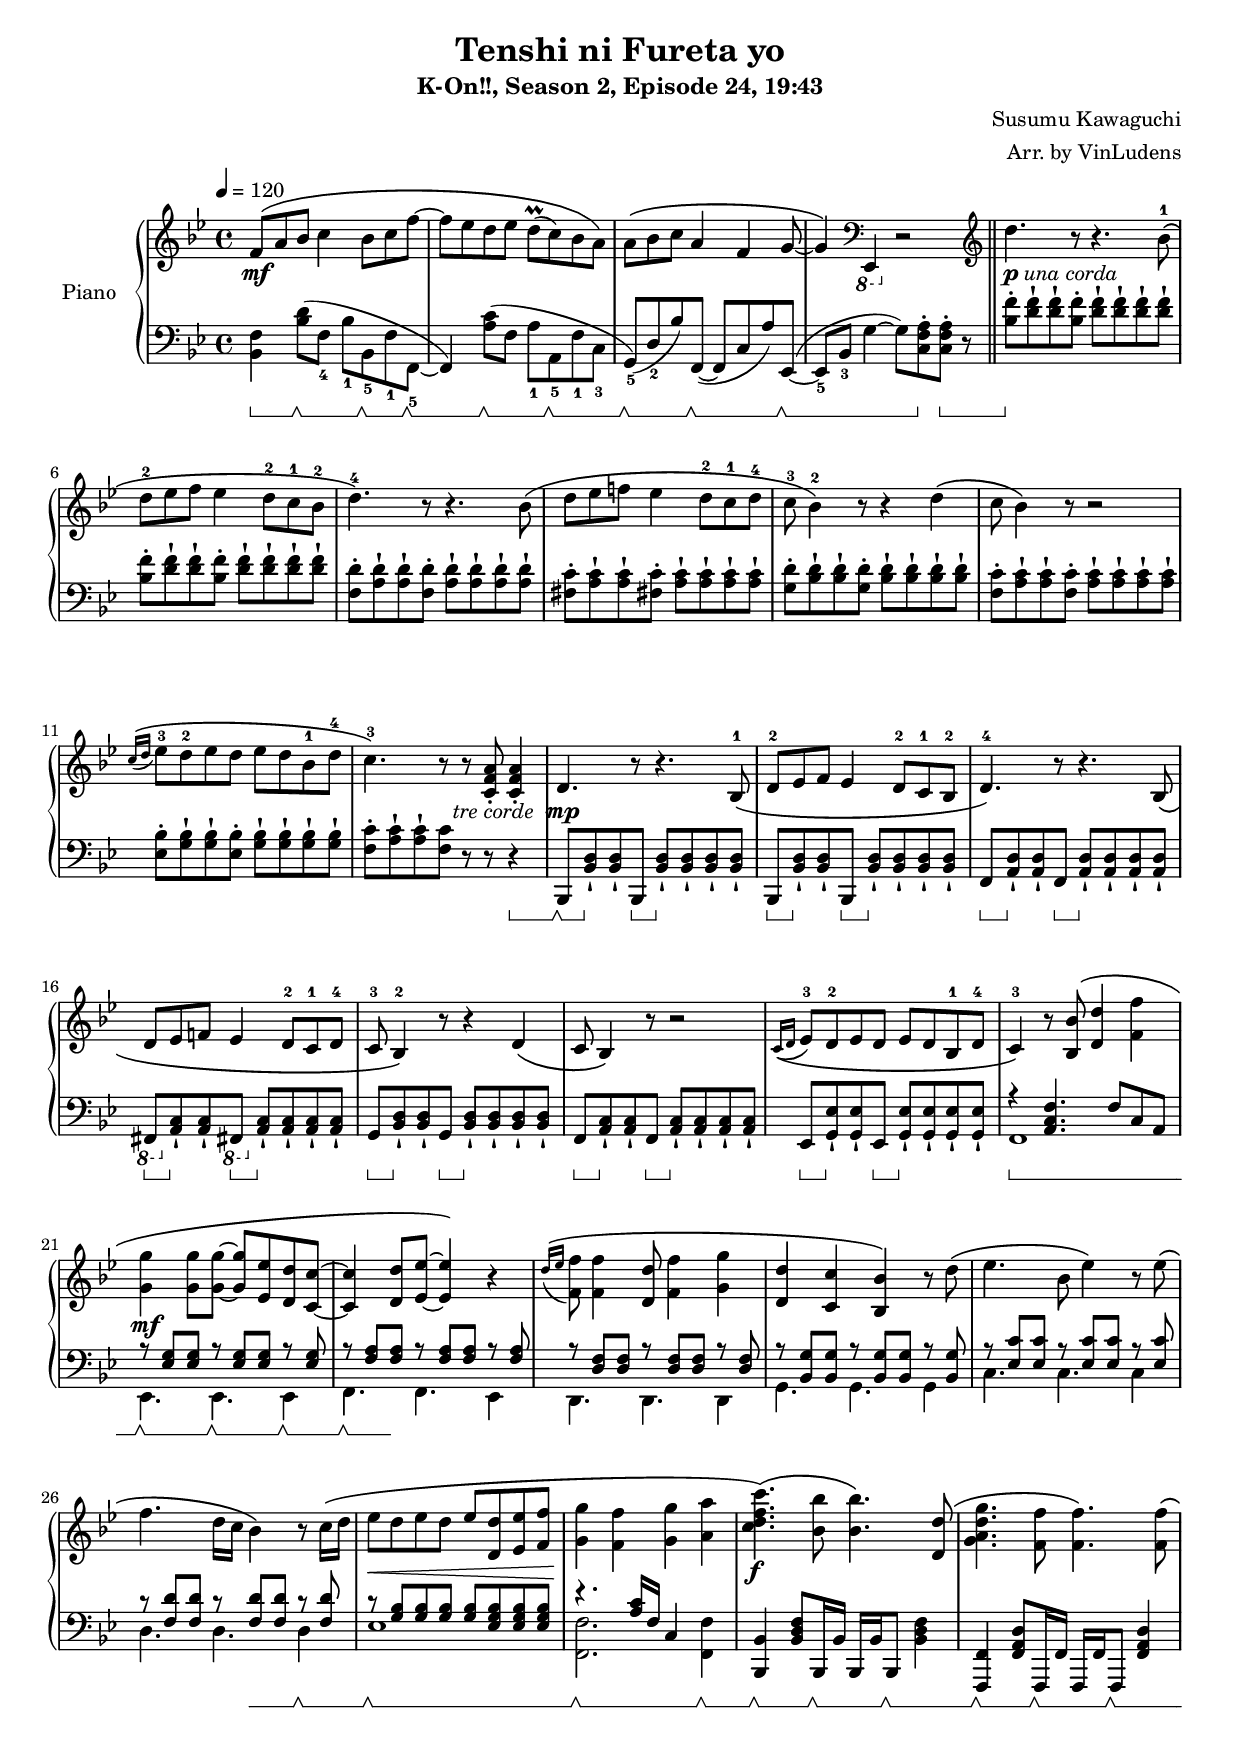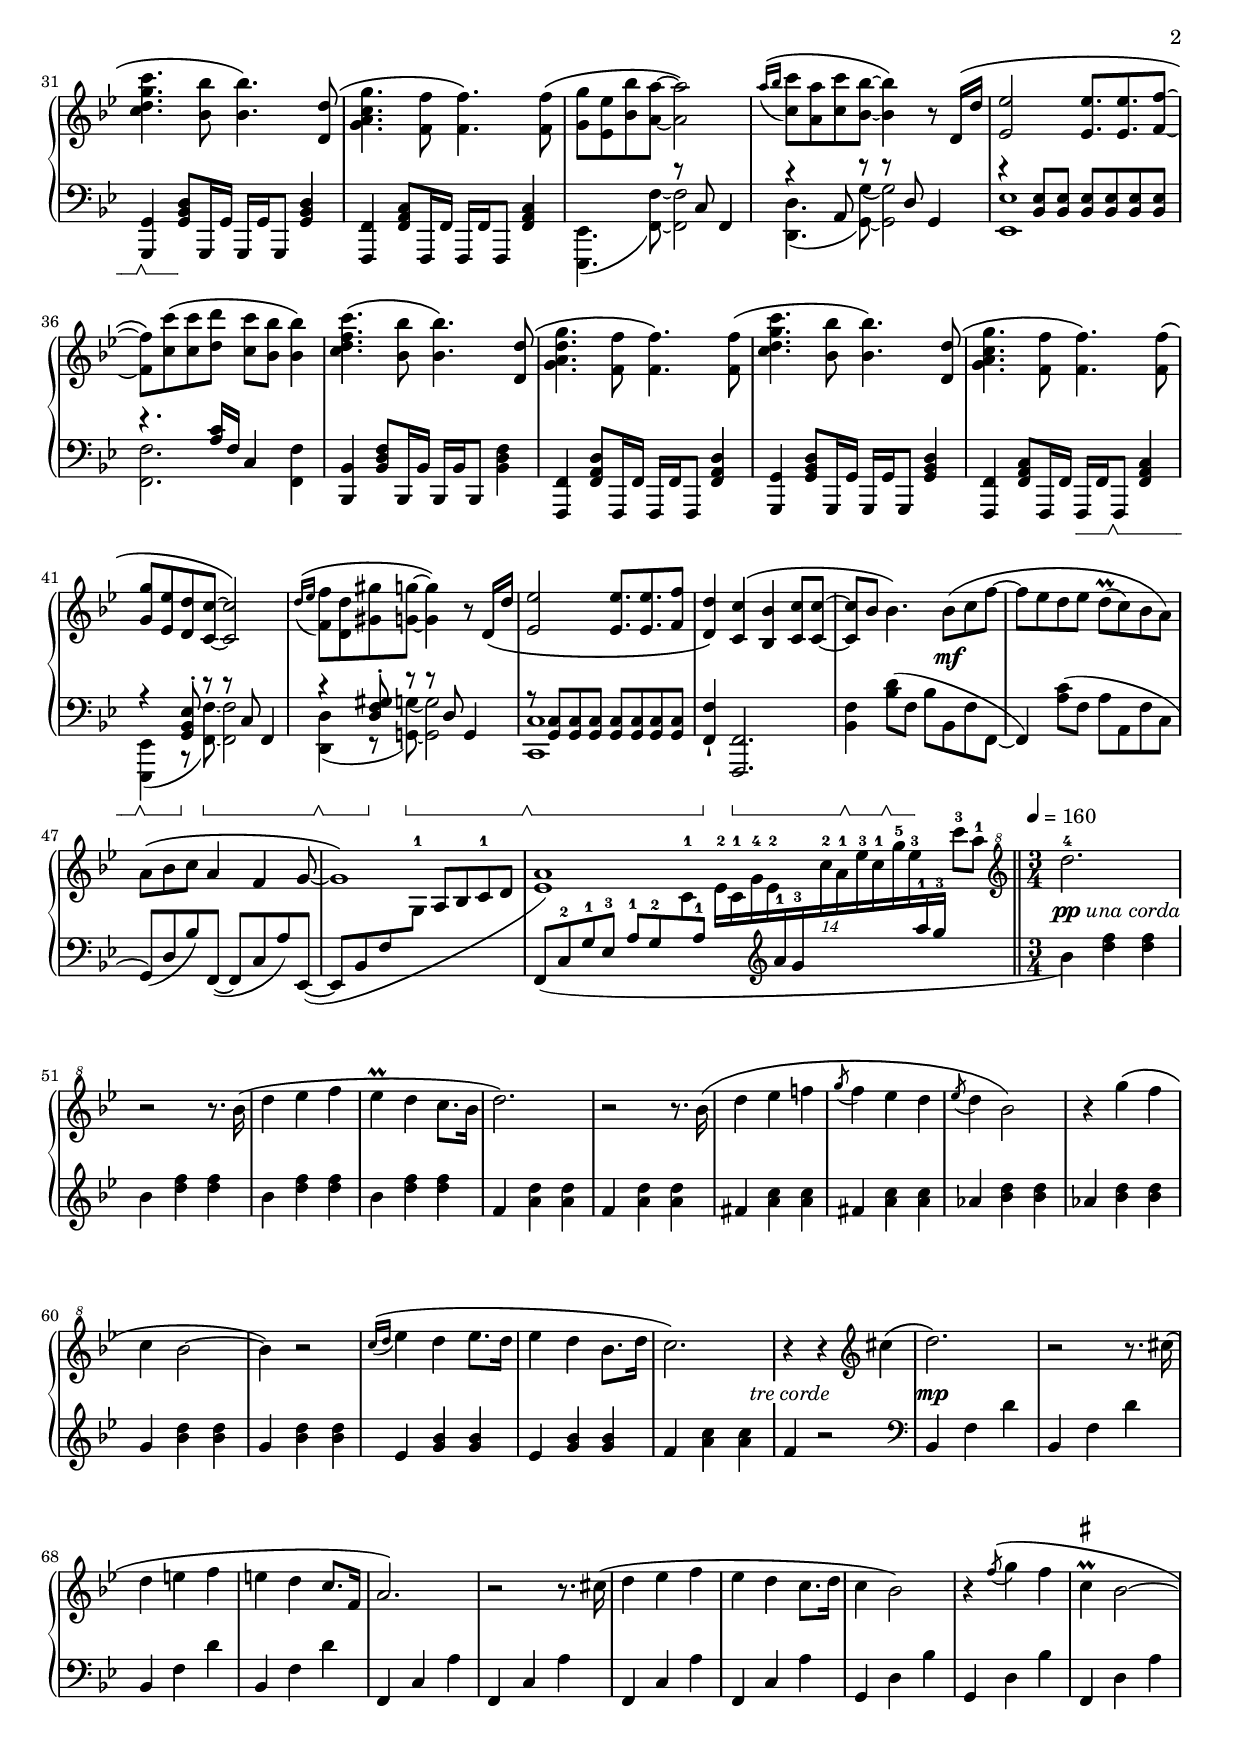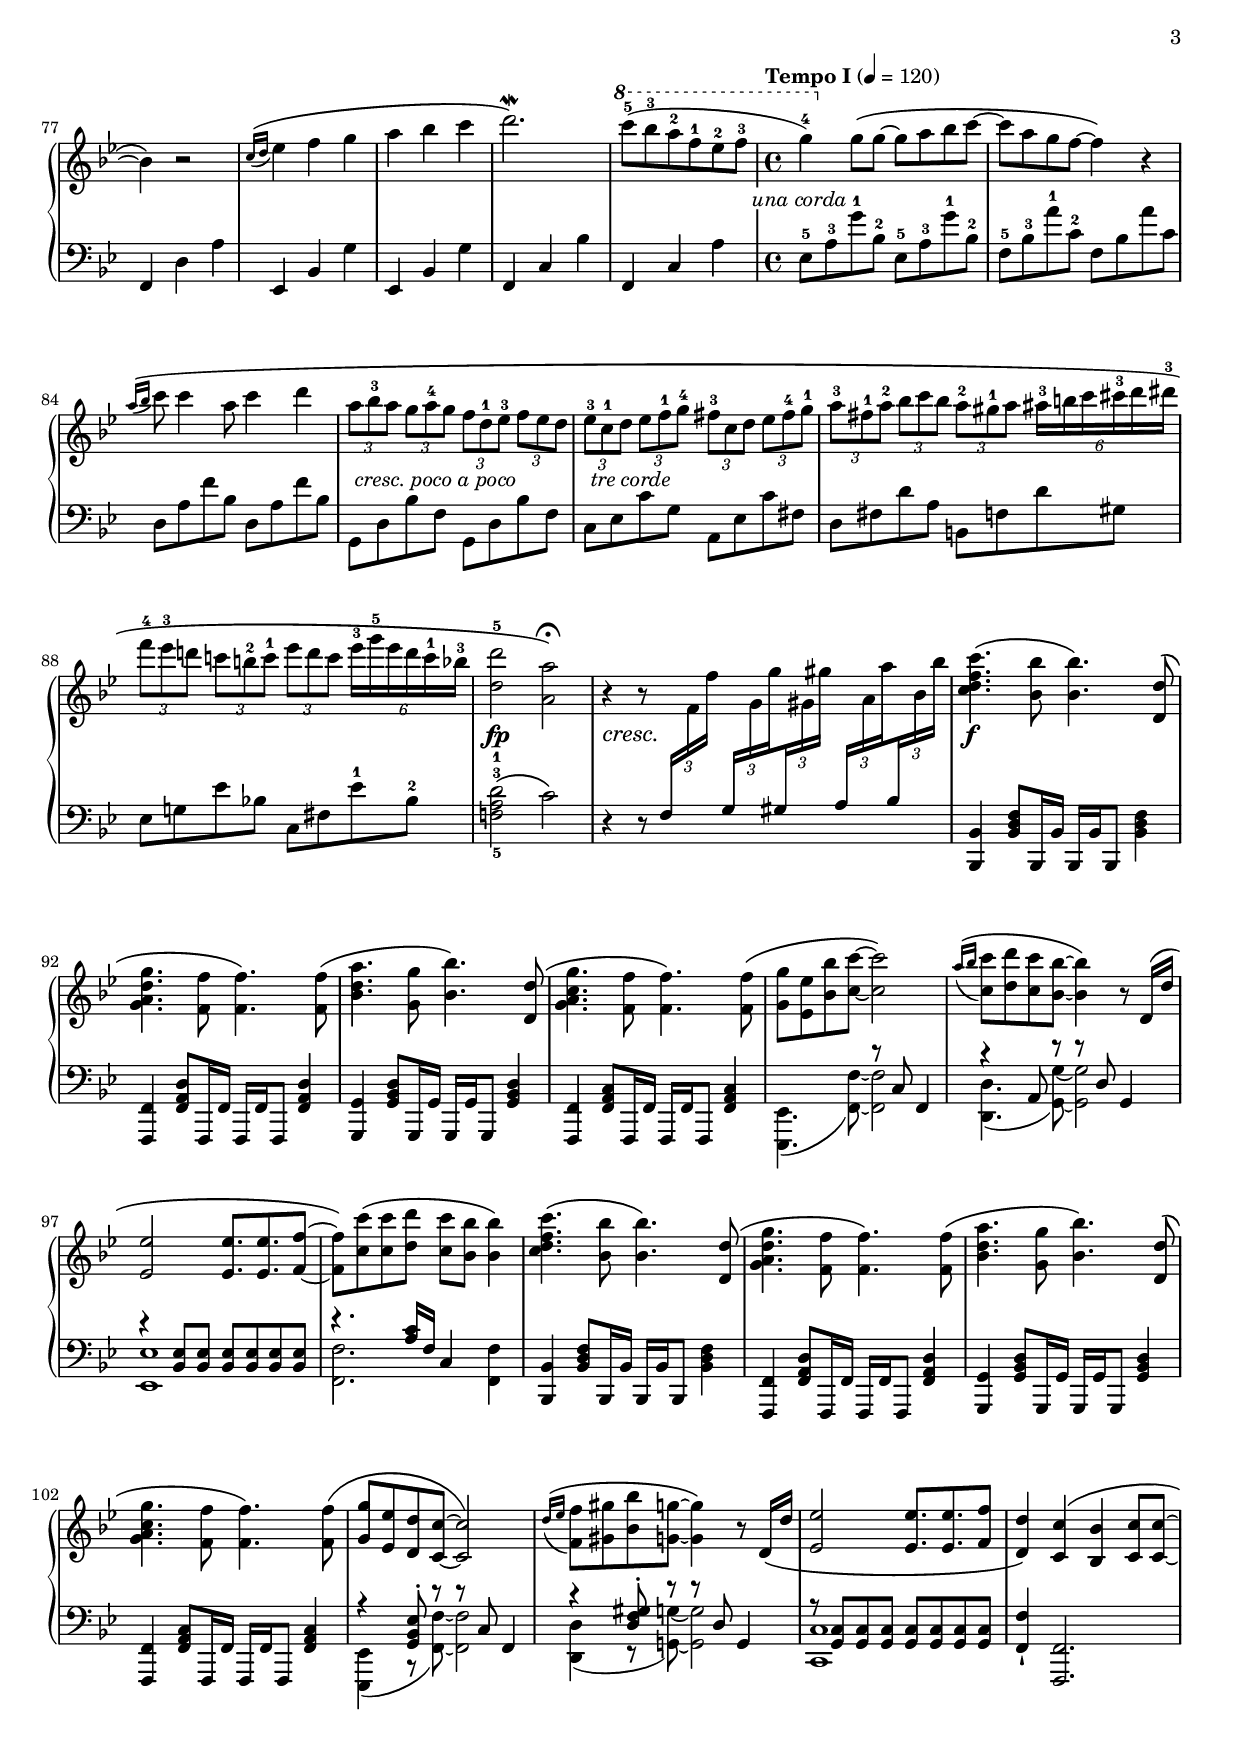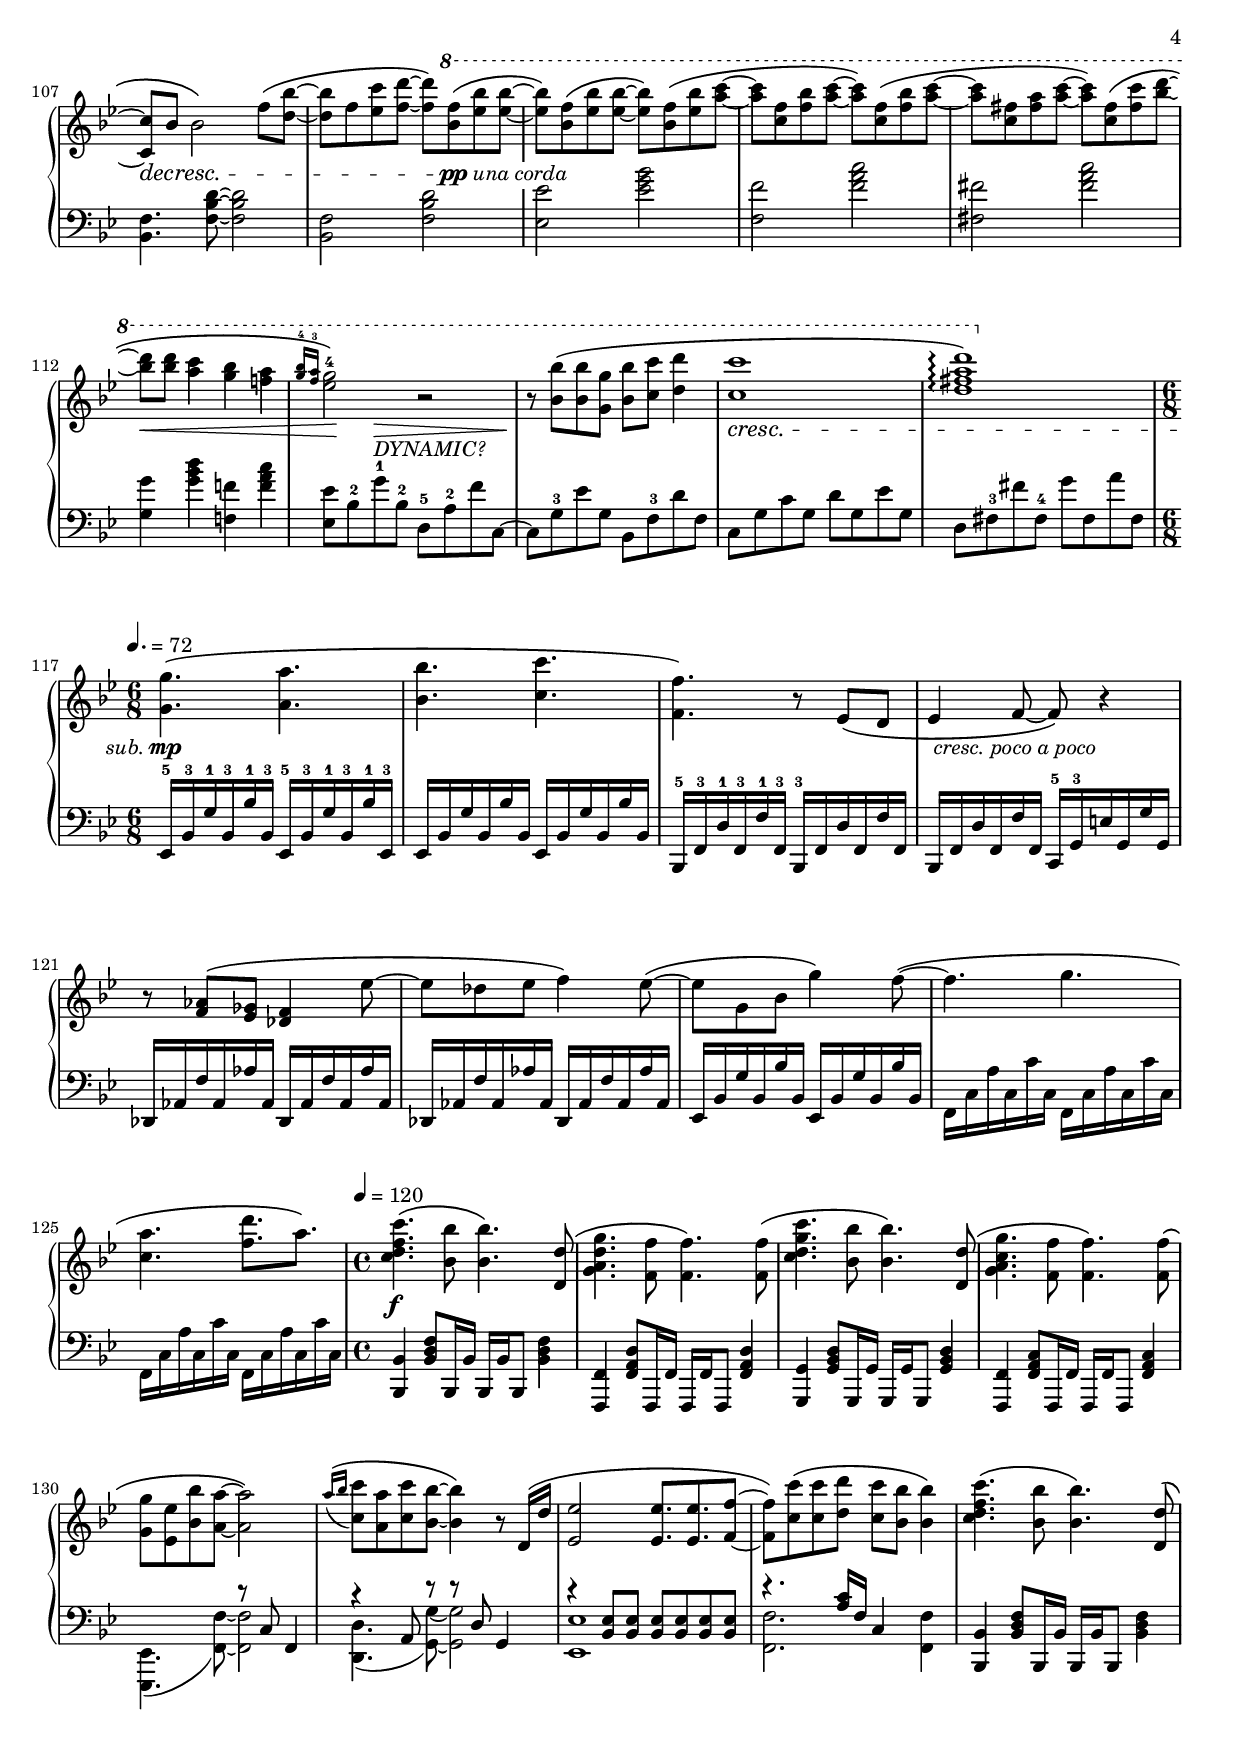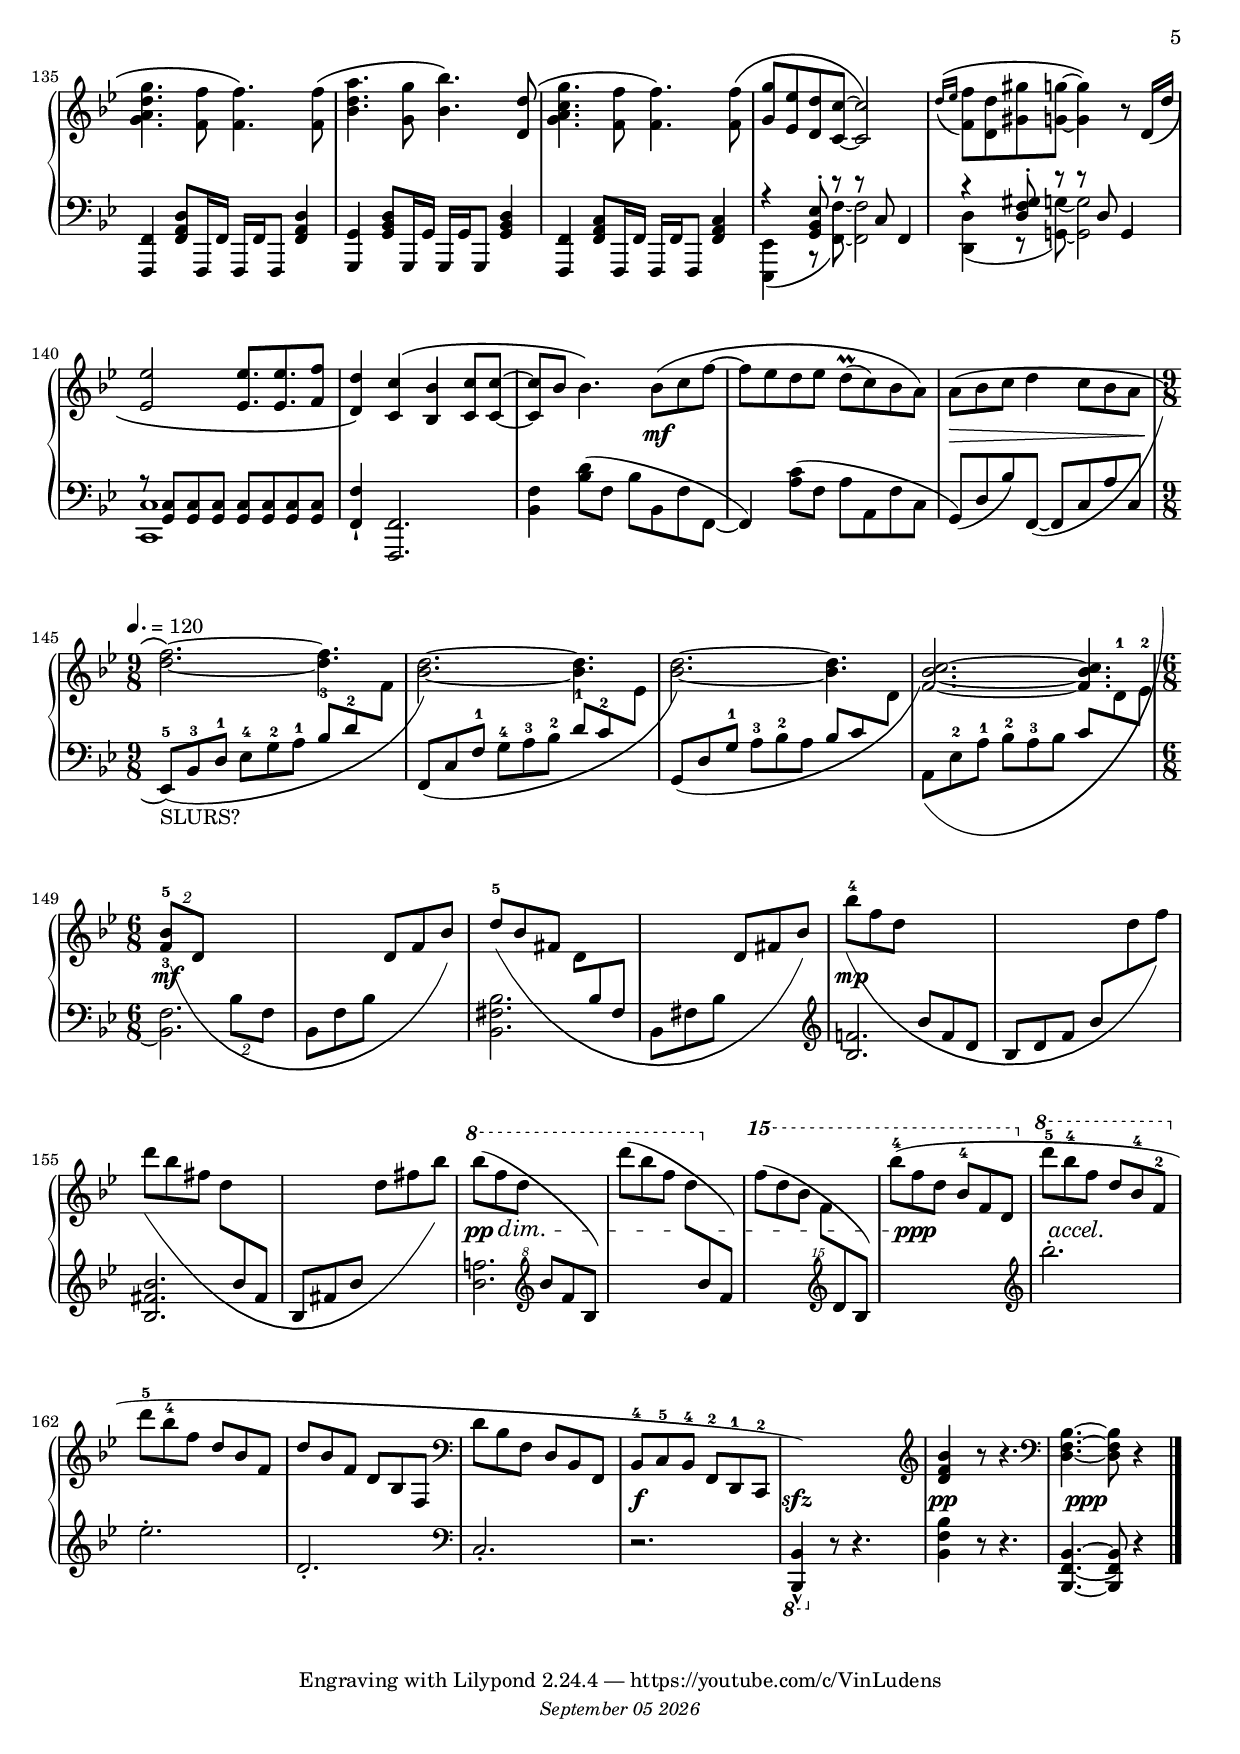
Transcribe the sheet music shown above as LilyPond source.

\version "2.22.1"

date = #(strftime "%B %d %Y" (localtime (current-time)))
\header {
  title = "Tenshi ni Fureta yo"
  subtitle = "K-On!!, Season 2, Episode 24, 19:43"
  %instrument = "Piano"
  composer = "Susumu Kawaguchi"
  arranger = "Arr. by VinLudens"
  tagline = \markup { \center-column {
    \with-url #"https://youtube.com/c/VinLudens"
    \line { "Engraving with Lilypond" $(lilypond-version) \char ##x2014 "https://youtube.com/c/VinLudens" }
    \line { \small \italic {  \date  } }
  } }
}

#(set-global-staff-size 18)
%showLastLength = R1 * 10

pagenumheader = \markup { \fill-line { \null \fromproperty #'page:page-number-string } }
\paper {
  #(set-paper-size "a4")
  evenHeaderMarkup = \markup { \on-the-fly \print-page-number-check-first \pagenumheader }
  oddHeaderMarkup = \evenHeaderMarkup
}

\include "global.ly"
\version "2.22.1"
\include "global.ly"

right = \absolute {
  \global \tempo 4 = 120
  \shape #'((0 . 0) (0 . 0) (0 . 2) (0 . 0)) PhrasingSlur f'8\( a' bes' c''4 bes'8 c'' f'' ~ |
  8 es'' d'' es'' d''(\prall c'') bes' a'\) |
  a'\( bes' c'' a'4 f'4 g'8 ~ |
  4\) \clef "bass" \ottava -1 es,, \ottava 0 r2 | 
  
  \bar "||" \clef "treble"
  
  d''4. r8 r4. bes'8-1\( |
  d''-2 es'' f'' es''4 d''8-2 c''-1 bes'-2 |
  d''4.-4\) r8 r4. bes'8\( |
  d''8 es'' f'' es''4 d''8-2 c''-1 d''-4 |
  c''-3 bes'4-2\) r8 r4 d''\( |
  c''8 bes'4\) r8 r2 \acciaccatura { c''16\( d'' } |
  es''8-3 d''-2 es'' d'' es'' d'' bes'-1 d''-4 |
  c''4.-3\) r8 r8 <c' f' a'>-. q4-.|
  
  d'4. r8 r4. bes8-1\( |
  d'-2 es' f' es'4 d'8-2 c'-1 bes-2 |
  d'4.-4\) r8 r4. bes8\( |
  d'8 es' f' es'4 d'8-2 c'-1 d'-4 |
  c'-3 bes4-2\) r8 r4 d'\( |
  c'8 bes4\) r8 r2 \acciaccatura { c'16\( d' } |
  es'8-3 d'-2 es' d' es' d' bes-1 d'-4 |
  c'4-3\) r8 <bes bes'>8\( <d' d''>4 <f' f''> |
  
  
  <g' g''>4 q8 8 ~ 8 <es' es''> <d' d''> <c' c''> ~ |
  q4 <d' d''>8 <es' es''> ~ 4\) r4 |
  \acciaccatura { d''16\( es'' } <f' f''>8 <f' f''>4 <d' d''>8 <f' f''>4 <g' g''> |
  <d' d''> <c' c''> <bes bes'>\) r8 d''8\( |
  









  es''4. bes'8 es''4\) r8 es''\( |
  f''4. d''16 c'' bes'4\) r8 c''16\( d'' |
  es''8 d'' es'' d'' es'' <d' d''> <es' es''> <f' f''>
  <g' g''>4 <f' f''> <g' g''> <a' a''> |










  <c'' d'' f'' c'''>4.\)\( <bes' bes''>8 <bes' bes''>4.\) <d' d''>8\( |
  <g' a' d'' g''>4. <f' f''>8 <f' f''>4.\) <f' f''>8\( |
  <c'' d'' g'' c'''>4. <bes' bes''>8 <bes' bes''>4.\) <d' d''>8\( |
  <g' a' c'' g''>4. <f' f''>8 4.\) <f' f''>8\( |

  <g' g''>8 <es' es''> <bes' bes''> <a' a''> ~ 2\) |
  \acciaccatura { a''16\( bes'' } <c'' c'''>8 <a' a''> <c'' c'''> <bes' bes''> ~ 4\) r8 d'16\( d'' |
  <es' es''>2 <es' es''>8. q <f' f''>8 ~ |
  q8\) <c'' c'''>\( <c'' c'''> <d'' d'''> <c'' c'''> <bes' bes''> <bes' bes''>4\) |








  <c'' d'' f'' c'''>4.\( <bes' bes''>8 <bes' bes''>4.\) <d' d''>8\( |
  <g' a' d'' g''>4. <f' f''>8 <f' f''>4.\) <f' f''>8\( |
  <c'' d'' g'' c'''>4. <bes' bes''>8 <bes' bes''>4.\) <d' d''>8\( |
  <g' a' c'' g''>4. <f' f''>8 4.\) <f' f''>8\( |

  <g' g''>8 <es' es''> <d' d''> <c' c''> ~ 2\) |
  \acciaccatura { d''16\( es'' } <f' f''>8 <d' d''> <gis' gis''> <g' g''> ~ 4\) r8 d'16\( d'' |
  <es' es''>2 <es' es''>8. q <f' f''>8 |
  <d' d''>4\) <c' c''>\( <bes bes'> <c' c''>8 <c' c''> ~ |








  q8 bes' bes'4.\) \shape #'((0 . 0) (0 . 0) (0 . 2) (0 . 0)) PhrasingSlur bes'8\( c'' f'' ~ |
  8 es'' d'' es'' d''( \prall c'') bes' a'\) |
  a'\( bes' c'' a'4 f'4 g'8 ~ |

  1\) | \cadenzaOn %\override Score.BarNumber.break-visibility = #all-visible
  \change Staff = "left" f,8_([ c8-2 g-1 es-3] \once\override Beam.positions = #'(4.4 . 4) a-1[ g-2 \change Staff = "right" c'-1 \change Staff = "left" a-1]
  \change Staff = "right" \tuplet 14/16 { \stemDown es'16-2[ c'-1 g'-4 es'-2 \change Staff = "left" \clef "treble" \stemUp a'-1 g'-3 \change Staff = "right" \stemDown c''-2 a'-1
  es''-3 c''-1 g''-5 es''-3 \change Staff = "left" \stemUp a''-1 g''-3] } \change Staff = "right" \stemNeutral \cadenzaOff \partial 4 c'''8[-3 a''-1] | 
  
  \clef "treble^8"
  %\time 3/4 \tempo 4 = 160
  
  d'''2.-4) |
  r2 r8. bes''16\( |
  d'''4 es''' f''' |
  es'''\prall d''' c'''8. bes''16 |
  d'''2.\) |
  r2 r8. bes''16-\tweak positions #'(1.5 . 1.5) \( |
  d'''4 es''' f'''
  \acciaccatura g'''8 f'''4 es''' d'''
  \acciaccatura es'''8 d'''4 bes''2\) |
  r4 g'''\( f''' |
  c''' bes''2 ~ |
  4\) r2 |
  \acciaccatura { c'''16\( d''' } es'''4 d''' es'''8. d'''16 |
  es'''4 d''' bes''8. d'''16 |
  c'''2.\) |
  r4 r \clef "treble" cis''4\( |
  
  d''2.\) |
  r2 r8. cis''16\( |
  d''4 e'' f'' |
  e'' d'' c''8. f'16 |
  a'2.\) |
  r2 r8. cis''16\( |
  d''4 es'' f'' |
  es'' d'' c''8. d''16 |
  c''4 bes'2\) |
  r4 \acciaccatura f''8\( g''4 f'' |
  \once\override Script.script-priority = #-100 c''^\prall^\markup{\sharp} bes'2 ~ |
  4\) r2 |
  \acciaccatura { c''16\( d'' } es''4 f'' g'' |
  a'' bes'' c''' |
  d'''2.\mordent\) |
  \ottava 1 c''''8-5( bes'''-3 a'''-2 f'''-1 es'''-2 f'''-3 |

  \time 4/4 \tempo "Tempo I" 4 = 120
  g'''4-4) \ottava 0  g''8\( g''8 ~ 8 a'' bes'' c'''8 ~ |
  8 a'' g'' f'' ~ 4\) r4 |
  \acciaccatura { a''16\( bes'' } c'''8 c'''4 a''8 c'''4 d''' |
  \tuplet 3/2 4 { a''8 bes''-3 a'' g'' a''-4 g'' f'' d''-1 es''-3 f'' es'' d'' } |
  \tuplet 3/2 4 { es''8-3 c''-1 d'' es'' f''-1 g''-4 fis''-3 c'' d'' es'' fis''-4 g''-1 } |
  \tuplet 3/2 4 { a''-3 fis''-1 a''-2 bes'' c''' bes'' a''-2 gis''-1 a'' } \tuplet 6/4 { ais''16-3 b'' c''' cis'''-3 d''' dis'''-3} |
  \tuplet 3/2 4 { f'''8-4 es'''-3 d''' c''' b''-2 c'''-1 es''' d''' c''' }
  \tuplet 6/4 { es'''16-3 g'''-5 es''' d''' c'''-1 bes''-3 } <d'' d'''-5>2 <a' a''>\)\fermata | \set baseMoment = #(ly:make-moment 1/8) \override TupletBracket.bracket-visibility = #'if-no-beam
  r4 r8 \tuplet 3/2 { \change Staff = "left" f16 \change Staff = "right" f' f'' } \set subdivideBeams = ##t \tuplet 3/2 8 { \change Staff = "left" g16 \change Staff = "right" g' g'' \change Staff = "left" gis \change Staff = "right" gis' gis'' \change Staff = "left" a \change Staff = "right" a' a'' \change Staff = "left" bes \change Staff = "right" bes' bes'' } \unset subdivideBeams \revert TupletBracket.bracket-visibility |

  <c'' d'' f'' c'''>4.\( <bes' bes''>8 <bes' bes''>4.\) <d' d''>8\( |
  <g' a' d'' g''>4. <f' f''>8 <f' f''>4.\) <f' f''>8\( |
  <bes' d'' a''>4. <g' g''>8 <bes' bes''>4.\) <d' d''>8\( |
  <g' a' c'' g''>4. <f' f''>8 4.\) <f' f''>8\( |

  <g' g''>8 <es' es''> <bes' bes''> <c'' c'''> ~ 2\) |
  \acciaccatura { a''16\( bes'' } <c'' c'''>8 <d'' d'''> <c'' c'''> <bes' bes''> ~ 4\) r8 d'16\( d'' |
  <es' es''>2 <es' es''>8. q <f' f''>8 ~ |
  q8\) <c'' c'''>\( <c'' c'''> <d'' d'''> <c'' c'''> <bes' bes''> <bes' bes''>4\) |








  <c'' d'' f'' c'''>4.\( <bes' bes''>8 <bes' bes''>4.\) <d' d''>8\( |
  <g' a' d'' g''>4. <f' f''>8 <f' f''>4.\) <f' f''>8\( |
  <bes' d'' a''>4. <g' g''>8 <bes' bes''>4.\) <d' d''>8\( |
  <g' a' c'' g''>4. <f' f''>8 4.\) <f' f''>8\( |

  <g' g''>8 <es' es''> <d' d''> <c' c''> ~ 2\) |
  \acciaccatura { d''16\( es'' } <f' f''>8 <gis' gis''> <bes' bes''> <g' g''> ~ 4\) r8 d'16\( d'' |
  <es' es''>2 <es' es''>8. q <f' f''>8 |
  <d' d''>4\) <c' c''>\( <bes bes'> <c' c''>8 <c' c''> ~ |








  8 bes' bes'2\) f''8\( <d'' bes''>8 ~ |
  8 f''8 <es'' c'''> <f'' d'''>8 ~ 8\) \ottava 1 <bes'' f'''>8\( <es''' bes'''>8 8 ~ |
  
  
  8\) <bes'' f'''>8\( <es''' bes'''> <es''' bes'''>8 ~ 8\) <bes'' f'''>\( <es''' bes'''> <a''' c''''>8 ~ |
  8 <c''' f'''> <f''' bes'''> <a''' c''''>8 ~ 8\) <c''' f'''>\( <f''' bes'''> <a''' c''''>8 ~ |
  8 <c''' fis'''> <fis''' a'''> <a''' c''''>8 ~ 8\) <c''' fis'''>\( <fis''' c''''> <bes''' d''''>8 ~ |
  8 8 <a''' c''''>4 <g''' bes'''> <f''' a'''> |
  \grace { <g''' bes'''-4>16 <f''' a'''-3> } <es''' g'''-4>2\) r |
  r8 <bes'' bes'''>8\( 8 <g'' g'''> <bes'' bes'''> <c''' c''''> <d''' d''''>4 |
  <c''' c''''>1 |
  <d''' fis''' a''' d''''>1\)\arpeggio | \ottava 0
  
  \time 6/8 \tempo 4. = 72
  <g' g''>4.\( <a' a''> |
  <bes' bes''> <c'' c'''> |
  <f' f''>4.\) r8 es'\( d' |
  es'4 f'8 ~ 8\) r4 |
  r8 <f' as'>\( <es' ges'> <des' f'>4 es''8 ~ |
  8 des'' es'' f''4\) es''8\( ~ |
  8 g' bes' g''4\) f''8\( ~ |
  4. g''4. |
  <c'' a''> <f'' d'''>8. a''\) |
  
  
  \time 4/4 \tempo 4=120
  <c'' d'' f'' c'''>4.\( <bes' bes''>8 <bes' bes''>4.\) <d' d''>8\( |
  <g' a' d'' g''>4. <f' f''>8 <f' f''>4.\) <f' f''>8\( |
  <c'' d'' g'' c'''>4. <bes' bes''>8 <bes' bes''>4.\) <d' d''>8\( |
  <g' a' c'' g''>4. <f' f''>8 4.\) <f' f''>8\( |

  <g' g''>8 <es' es''> <bes' bes''> <a' a''> ~ 2\) |
  \acciaccatura { a''16\( bes'' } <c'' c'''>8 <a' a''> <c'' c'''> <bes' bes''> ~ 4\) r8 d'16\( d'' |
  <es' es''>2 <es' es''>8. q <f' f''>8 ~ |
  q8\) <c'' c'''>\( <c'' c'''> <d'' d'''> <c'' c'''> <bes' bes''> <bes' bes''>4\) |








  <c'' d'' f'' c'''>4.\( <bes' bes''>8 <bes' bes''>4.\) <d' d''>8\( |
  <g' a' d'' g''>4. <f' f''>8 <f' f''>4.\) <f' f''>8\( |
  <bes' d'' a''>4. <g' g''>8 <bes' bes''>4.\) <d' d''>8\( |
  <g' a' c'' g''>4. <f' f''>8 4.\) <f' f''>8\( |

  <g' g''>8 <es' es''> <d' d''> <c' c''> ~ 2\) |
  \acciaccatura { d''16\( es'' } <f' f''>8 <d' d''> <gis' gis''> <g' g''> ~ 4\) r8 d'16\( d'' |
  <es' es''>2 <es' es''>8. q <f' f''>8 |
  <d' d''>4\) <c' c''>\( <bes bes'> <c' c''>8 <c' c''> ~ |








  q8 bes' bes'4.\) \shape #'((0 . 0) (0 . 0) (0 . 2) (0 . 0)) PhrasingSlur bes'8\( c'' f'' ~ |
  8 es'' d'' es'' d''( \prall c'') bes' a'\) |
  a'\( bes' c'' d''4 c''8 bes' a' |

  \time 9/8 \tempo 4. = 120
  
  <d'' f''>2.\) ~ q4. |
  <bes' d''>2. ~ q4. |
  <bes' d''>2. ~ q4. |
  <f' bes' c''>2. ~ q4. |
  
  \time 6/8 
  
  \shape #'((0.5 . 2) (2 . -2) (-3 . 0) (0 . 0)) Slur \tuplet 2/3 4. { <f'-3 bes'-5>8_( d'8 \change Staff = "left" bes f } |
  bes, f bes \change Staff = "right" d' f' bes') |
  \shape #'((0 . 1) (6 . -1) (-3 . 0) (0 . 0.5)) Slur d''8-5_( bes' fis' \once\override Beam.positions = #'(-4 . -3) d' \change Staff = "left" bes fis |
  bes, fis bes \change Staff = "right" d' fis' bes') |
  \shape #'((0 . 0) (4 . -0.5) (-2 . 0) (0 . 0)) Slur bes''-4_( f'' d'' \change Staff = "left" bes' f' d' |
  bes d' f' bes' \change Staff = "right" d'' f'') |
  \shape #'((0 . 1) (8 . -1) (-6 . -1) (0 . 1)) Slur d'''_( bes'' fis'' d'' \change Staff = "left" bes' fis' |
  bes fis' bes' \change Staff = "right" d'' fis'' bes'') | \once\override Staff.OttavaBracket.padding = #1.5
  \ottava 1 bes'''( f''' d''' \change Staff = "left" \clef "treble^8" bes'' f'' bes') | \change Staff = "right"
  d''''( bes''' f''' d''' \change Staff = "left" \clef "treble^8" bes'' f'') | \change Staff = "right" \once\override Staff.OttavaBracket.padding = #3
  \ottava 2 f''''( d'''' bes''' f''' \change Staff = "left" \clef "treble^15" d''' bes'') | \change Staff = "right"
  
  bes''''8-4( f'''' d'''' bes'''-4 f''' d''' | \once\override Staff.OttavaBracket.padding = #2
  \ottava 1 d''''-5 bes'''-4 f''' d''' bes''-4 f''-2 |
  \ottava 0 d'''-5 bes''-4 f'' d'' bes' f' |
  d'' bes' f' d' bes f |
  \clef "bass" d' bes f d bes, f, |
  bes,-4 c-5 bes,-4 f,-2 d,-1 c,-2 |
  \change Staff = "left" \ottava -1 <bes,,, bes,,>4-^) \ottava 0 r8 r4. | \change Staff = "right"
  \clef "treble" <d' f' bes'>4 r8 r4. |
  \clef "bass" <d f bes>4. ~ q8 r4 |

  \bar "|."

%}
}

\version "2.22.1"
\include "global.ly"

left = \absolute {
  \global \override Fingering.direction = #DOWN
  <bes, f>4 \shape #'((0 . 0) (0 . 0) (0 . 0.5) (0 . 0)) Slur <bes d'>8( f-4 bes-1 bes,-5 f-1 f,-5 ~ |
  4) \shape #'((0 . 0) (0 . 0) (0 . 0.5) (0 . 0)) Slur <a c'>8( f a-1 a,-5 f-1 c-3 |
  g,-5)( d-2 bes) \shape #'((0 . 0) (0 . 0) (0 . 0) (0 . 1.5)) Slur f,( ~ 8 c a) es,( ~ |
  8-5 bes,-3 g4 ~ 8) <c f a>8-. 8-. r8 | \revert Fingering.direction
  
  %\clef "treble"
  
  <bes f'>8-. <d' f'>-! <d' f'>-! <bes f'>-. <d' f'>-! <d' f'>-! <d' f'>-! <d' f'>-! |
  <bes f'>8-. <d' f'>-! <d' f'>-! <bes f'>-. <d' f'>-! <d' f'>-! <d' f'>-! <d' f'>-! |
  <f d'>8-. <a d'>-! q-! <f d'>-. <a d'>-! q-! q-! q-! |
  <fis c'>8-. <a c'>-! q-! <fis c'>-. <a c'>-! q-! q-! q-! |
  <g d'>8-. <bes d'>-! q-! <g d'>-. <bes d'>-! q-! q-! q-! |
  <f c'>8-. <a c'>-! q-! <f c'>-. <a c'>-! q-! q-! q-! |
  <ees bes>8-. <g bes>-! q-! <ees bes>-. <g bes>-! q-! q-! q-! |
  <f c'>8-. <a c'>-! q-! <f c'>8 r8 r8 r4 |
  
  bes,,8 <bes, d>-! q-! bes,,8 q-! q-! q-! q-! |
  bes,,8 <bes, d>-! q-! bes,,8 q-! q-! q-! q-! |
  f,8 <a, d>-! q-! f,8 q-! q-! q-! q-! |
  \ottava -1 fis,,8 \ottava 0 <a, c>-! q-! \ottava -1 fis,,8 \ottava 0 q-! q-! q-! q-! |
  g,8 <bes, d>-! q-! g,8 q-! q-! q-! q-! |
  f,8 <a, c>-! q-! f,8 q-! q-! q-! q-! |
  ees,8 <g, es>-! q-! ees,8 q-! q-! q-! q-! |
  << { r4 <a, c f>4. f8 c a, } \\ { f,1 } >> |

  << { \voiceOne 
          r8 <es g> q r q q r q |
          r8 <f a> q r q q r q |
          r8 <d f> q r q q r q |
          r8 <bes, g> q r q q r q |
      }
      \new Voice { \voiceTwo 
          es,4. 4. 4 |
          f,4. 4. es,4 |
          d,4. 4. 4 |
          g,4. 4. 4 |
      }
  >> \oneVoice

  << { \voiceOne 
          r8 <es c'> q r q q r q |
          r8 <f d'> q r q q r q |
          r8 <g bes> q q q <es g bes> q q |
          r4. <a c'>16 f c4 s4 |
      }
      \new Voice { \voiceTwo 
          c4. 4. 4 |
          d4. 4. 4 |
          es1 |
          <f, f>2. q4 |
      }
  >> \oneVoice


  <bes,, bes,>4 <bes, d f>8 bes,,16 bes, bes,, bes, bes,,8 <bes, d f>4 |
  <f,, f,>4 <f, a, d>8 f,,16 f, f,, f, f,,8 <f, a, d>4 |
  <g,, g,>4 <g, bes, d>8 g,,16 g, g,, g, g,,8 <g, bes, d>4 |
  <f,, f,>4 <f, a, c>8 f,,16 f, f,, f, f,,8 <f, a, c>4 |
  << { \voiceOne 
          s2 r8 c f,4 |
          r4 a,8 r8 r8 d g,4 |
          r4 \repeat unfold 6 <bes, es>8 |
          r4. <a c'>16 f c4 s4 |
      }
      \new Voice { \voiceTwo 
          <es,, es,>4.( <f, f>8) ~ 2 |
          <d, d>4.( <g, g>8) ~ 2 |
          <es, es>1 |
          <f, f>2. q4 |
      }
  >> \oneVoice
  <bes,, bes,>4 <bes, d f>8 bes,,16 bes, bes,, bes, bes,,8 <bes, d f>4 |
  <f,, f,>4 <f, a, d>8 f,,16 f, f,, f, f,,8 <f, a, d>4 |
  <g,, g,>4 <g, bes, d>8 g,,16 g, g,, g, g,,8 <g, bes, d>4 |
  <f,, f,>4 <f, a, c>8 f,,16 f, f,, f, f,,8 <f, a, c>4 |
  << { \voiceOne
          r4 <g, bes, es>8-. r r c f,4 |
          r4 <d f gis>8-. r8 r8 d g,4 |
          r8 \repeat unfold 7 <g, c>8 |
          s1 |
      }
      \new Voice { \voiceTwo 
          <es,, es,>4( r8 <f, f>8) ~ 2 |
          <d, d>4( r8 <g, g>8) ~ 2 |
          <c, c>1 | \voiceOne
          <f, f>4_! <f,, f,>2. |
      }
  >> \oneVoice
  <bes, f>4 \shape #'((0 . 0) (0 . 0) (0 . 0.5) (0 . 0)) Slur <bes d'>8( f bes bes, f f, ~ |
  4) \shape #'((0 . 0) (0 . 0) (0 . 0.5) (0 . 0)) Slur <a c'>8( f a a, f c |
  g,)( d bes) \shape #'((0 . 0) (0 . 0) (0 . 0) (0 . 1.5)) Slur f,( ~ 8 c a) \shape #'((0 . 0.5) (-1 . -2) (0 . 0) (0 . 0)) Slur es,_( ~ | 

  \once\override Beam.positions = #'(2 . 3) ees,8 bes, f \change Staff = "right" g-1 a bes c'-1 d' |
  \cadenzaOn \change Staff = "right"  <es' a'>1) \change Staff = "left"
  s1
  s4 \cadenzaOff | %\bar "|"

  \clef "treble" \bar "||"  \once\override Score.MetronomeMark.Y-offset = #5
  \time 3/4 \tempo 4 = 160

  bes'4 <d'' f''> q |
  bes'4 q q |
  bes'4 q q |
  bes'4 q q |
  f' <a' d''> q |
  f' <a' d''> q |
  fis' <a' c''> q |
  fis' <a' c''> q |
  aes' <bes' d''> q |
  aes' <bes' d''> q |
  g' <bes' d''> q |
  g' q q |
  es' <g' bes'> q |
  es' q q |
  f' <a' c''> q |
  f'4 r2 |
  
  \clef "bass" bes,4 f d' |
  bes,4 f d' |
  bes,4 f d' |
  bes,4 f d' |
  f,4 c a |
  f, c a |
  f, c a |
  f, c a |
  g, d bes |
  g, d bes |
  f, d a |
  f, d a |
  es, bes, g |
  es, bes, g |
  f, c bes |
  f, c a |


  es8-5 a-3 g'-1 bes-2 es-5 a-3 g'-1 bes-2 |
  f-5 bes-3 a'-1 c'-2 f bes a' c' |
  d a f' bes d a f' bes |
  g, d bes f g, d bes f |
  c8 es c' g a, es c' fis |
  d fis d' a b, f d' gis |
  es g es' bes c fis es'-1 bes-2 |
  <f-5 a-3 d'-1>2\( c'\) |
  r4 r8 s8 s2 |
  
  <bes,, bes,>4 <bes, d f>8 bes,,16 bes, bes,, bes, bes,,8 <bes, d f>4 |
  <f,, f,>4 <f, a, d>8 f,,16 f, f,, f, f,,8 <f, a, d>4 |
  <g,, g,>4 <g, bes, d>8 g,,16 g, g,, g, g,,8 <g, bes, d>4 |
  <f,, f,>4 <f, a, c>8 f,,16 f, f,, f, f,,8 <f, a, c>4 |
  << { \voiceOne 
          s2 r8 c f,4 |
          r4 a,8 r8 r8 d g,4 |
          r4 \repeat unfold 6 <bes, es>8 |
          r4. <a c'>16 f c4 s4 |
      }
      \new Voice { \voiceTwo 
          <es,, es,>4.( <f, f>8) ~ 2 |
          <d, d>4.( <g, g>8) ~ 2 |
          <es, es>1 |
          <f, f>2. q4 |
      }
  >> \oneVoice
  <bes,, bes,>4 <bes, d f>8 bes,,16 bes, bes,, bes, bes,,8 <bes, d f>4 |
  <f,, f,>4 <f, a, d>8 f,,16 f, f,, f, f,,8 <f, a, d>4 |
  <g,, g,>4 <g, bes, d>8 g,,16 g, g,, g, g,,8 <g, bes, d>4 |
  <f,, f,>4 <f, a, c>8 f,,16 f, f,, f, f,,8 <f, a, c>4 |
  << { \voiceOne
          r4 <g, bes, es>8-. r r c f,4 |
          r4 <d f gis>8-. r8 r8 d g,4 |
          r8 \repeat unfold 7 <g, c>8 |
          s1 |
      }
      \new Voice { \voiceTwo 
          <es,, es,>4( r8 <f, f>8) ~ 2 |
          <d, d>4( r8 <g, g>8) ~ 2 |
          <c, c>1 | \voiceOne
          <f, f>4_! <f,, f,>2. |
      }
  >> \oneVoice
  <bes, f>4. <f bes d'>8 ~ 2 |
  <bes, f>2 <f bes d'> |
  \once\override Staff.NoteHead.layer = #10
  %\clef "treble"
  <es es'>2 <es' g' bes'> |
  <f f'>2 <f' a' c''> |
  <fis fis'>2 <fis' a' c''> |
  <g g'>4 <g' bes' d''> <f f'> <f' a' c''> |
  <es es'>8 bes-2 g'-1 bes-2 d-5 a-2 f' c8 ~ |
  8 g8-3 es' g bes, f-3 d' f |
  c g c' g d' g es' g |
  d fis-3 fis' fis-4 g' fis a' fis |
  
  \time 6/8
  es,16-5 bes,-3 g-1 bes,-3 bes-1 bes,-3 es,-5 bes,-3 g-1 bes,-3 bes-1 es,-3 |
  es,16 bes, g bes, bes bes, es, bes, g bes, bes bes, |
  bes,,16-5 f,-3 d-1 f,-3 f-1 f,-3 bes,,-3 f, d f, f f, |
  bes,,16 f, d f, f f, c,-5 g,-3 e g, g g, |
  des, as, f as, as as, des, as, f as, as as, |
  des, as, f as, as as, des, as, f as, as as, |
  es, bes, g bes, bes bes, es, bes, g bes, bes bes, |
  f,16 c a c c' c f, c a c c' c |
  f,16 c a c c' c f, c a c c' c |
  
  
  \time 4/4 \tempo 4=120
  <bes,, bes,>4 <bes, d f>8 bes,,16 bes, bes,, bes, bes,,8 <bes, d f>4 |
  <f,, f,>4 <f, a, d>8 f,,16 f, f,, f, f,,8 <f, a, d>4 |
  <g,, g,>4 <g, bes, d>8 g,,16 g, g,, g, g,,8 <g, bes, d>4 |
  <f,, f,>4 <f, a, c>8 f,,16 f, f,, f, f,,8 <f, a, c>4 |
  << { \voiceOne 
          s2 r8 c f,4 |
          r4 a,8 r8 r8 d g,4 |
          r4 \repeat unfold 6 <bes, es>8 |
          r4. <a c'>16 f c4 s4 |
      }
      \new Voice { \voiceTwo 
          <es,, es,>4.( <f, f>8) ~ 2 |
          <d, d>4.( <g, g>8) ~ 2 |
          <es, es>1 |
          <f, f>2. q4 |
      }
  >> \oneVoice
  <bes,, bes,>4 <bes, d f>8 bes,,16 bes, bes,, bes, bes,,8 <bes, d f>4 |
  <f,, f,>4 <f, a, d>8 f,,16 f, f,, f, f,,8 <f, a, d>4 |
  <g,, g,>4 <g, bes, d>8 g,,16 g, g,, g, g,,8 <g, bes, d>4 |
  <f,, f,>4 <f, a, c>8 f,,16 f, f,, f, f,,8 <f, a, c>4 |
  << { \voiceOne
          r4 <g, bes, es>8-. r r c f,4 |
          r4 <d f gis>8-. r8 r8 d g,4 |
          r8 \repeat unfold 7 <g, c>8 |
          s1 |
      }
      \new Voice { \voiceTwo 
          <es,, es,>4( r8 <f, f>8) ~ 2 |
          <d, d>4( r8 <g, g>8) ~ 2 |
          <c, c>1 | \voiceOne
          <f, f>4_! <f,, f,>2. |
      }
  >> \oneVoice
  <bes, f>4 \shape #'((0 . 0) (0 . 0) (0 . 0.5) (0 . 0)) Slur <bes d'>8( f bes bes, f f, ~ |
  4) \shape #'((0 . 0) (0 . 0) (0 . 0.5) (0 . 0)) Slur <a c'>8( f a a, f c |
  g,)( d bes) \shape #'((0 . 0) (0 . 0) (-1 . 2) (0 . 10.5)) Slur f,( ~ 8 c a c |
  
  \time 9/8
  
  \shape #'((0 . 0) (0 . 0) (-1 . 2) (0 . 10.5)) Slur es,8-5)_(-"SLURS?" bes,-3 d-1 es-4 g-2 a-1 \once\override Beam.positions = #'(6 . 4.5) bes-3 d'-2 \change Staff = "right" f' \change Staff = "left" |
  \shape #'((0 . 0) (0 . 0) (-1 . 2) (0 . 10.5)) Slur f,8)_( c f-1 g-4 a-3 bes-2 \once\override Beam.positions = #'(6 . 4) d'-1 c'-2 \change Staff = "right" es' \change Staff = "left" |
  \shape #'((0 . 0) (0 . 0) (-1 . 2) (0 . 10.5)) Slur g,)_( d g-1 a-3 bes-2 a \once\override Beam.positions = #'(5.5 . 4) bes c' \change Staff = "right" d' \change Staff = "left" |
  \shape #'((0 . 0) (0 . 0) (-1 . 5) (0 . 10)) Slur a,)_( es-2 a-1 bes-2 a-3 bes \once\override Beam.positions = #'(5.5 . 4) c' \change Staff = "right" d'-1 es'-2 \change Staff = "left" |
  
  \time 6/8 
  
  <bes, f>2.) |
  s2. |
  <bes, fis bes>2. |
  s2. |
  \clef "treble" <bes f'>2. |
  s2. |
  <bes fis' bes'>2. |
  s2. |
  <bes' f''>2. |
  s2. |
  s2. |
  
  s2. |
  \clef "treble" bes''2.-. |
  es''2.-. |
  d'2.-. |
  \clef "bass" c2.-. |
  r2. |
  s2. |
  <bes, f bes>4 r8 r4. |
  <bes,, f, bes,>4. ~ q8 r4 |
  
  \bar "|."

%}
}

\version "2.22.1"
\include "global.ly"

#(define-markup-command (add-left layout props m1 m2) (markup? markup?)
   (let* ((stc1 (interpret-markup layout props m1))
          (stc2 (interpret-markup layout props m2)))
     (ly:stencil-combine-at-edge stc2 X LEFT stc1 0.6)))

crescPoco = \tweak DynamicText.self-alignment-X ##f
        #(make-dynamic-script (markup #:normal-text #:italic "cresc. poco a poco"))
smp = \tweak DynamicText.self-alignment-X ##f
        #(make-dynamic-script (markup #:add-left
            #:normal-text #:italic "sub."
            #:center-align "mp"))
        
punaCorda = \tweak self-alignment-X ##f #(make-dynamic-script
         (markup 
          #:center-align #:dynamic "p"
          #:normal-text #:italic "una corda"))        
ppunaCorda = \tweak self-alignment-X ##f #(make-dynamic-script
         (markup 
          #:center-align #:dynamic "pp"
          #:normal-text #:italic "una corda"))
ppunaCordaLine = \tweak self-alignment-X ##f #(make-dynamic-script
         (markup #:override '(baseline-skip . 2) #:column (
          #:dynamic "pp"
          #:line ( #:normal-text #:italic #:override '(thickness . 3) #:whiteout "una corda") )))
mtreCorde = #(make-dynamic-script (markup #:center-align #:normal-text #:italic "tre corde"))

rit = \tweak DynamicText.self-alignment-X ##f #(make-dynamic-script
  (markup #:normal-text #:italic "rit."))
rall = \tweak DynamicText.self-alignment-X ##f #(make-dynamic-script
  (markup #:normal-text #:italic "rall."))
accel = \tweak DynamicText.self-alignment-X ##f #(make-dynamic-script
  (markup #:large #:normal-text #:italic "accel."))

dynamics = {
  \global
  % allow text in the dynamics block to be centered vertically
  % \override TextScript.extra-offset = #'(0 . 1)
  s1\mf | s1*3 |
  s1\punaCorda | s1*6 |
  s2 s8 s8\mtreCorde s4 |
  s1\mp | s1*7 |
  s1\mf | s1*5 |
  s1\< |
  s1\! |
  s1\f |
  s1*15 |
  s2 s8 s8\mf s4 | s1*3 |
  \cadenzaOn s1 s1 \cadenzaOff \partial 4 s4 | \once\override DynamicText.whiteout = #3 \once\override Staff.BarLine.layer = #-10
  s2.\ppunaCorda | s2.*14 | \once\override DynamicText.whiteout = #3 \once\override Staff.BarLine.layer = #-10
  s4\mtreCorde s4 s4 |
  s2.\mp | s2.*15 |
  s1\tweak whiteout 3 \unaCorda | s1*2 |
  s1\crescPoco |
  s1\tweak self-alignment-X #LEFT \mtreCorde | s1*2 |
  s1\fp | \once\override DynamicTextSpanner.style = #'none
  s1\cresc |
  s1\f |
  s1*15 |
  s1\decresc | \once\override Staff.DynamicText.layer = #-9
  s2 s8 \once\override DynamicText.whiteout = #3 s8\ppunaCorda s4 |
  s1*3 |
  s1\< |
  s4\! s2.\>_"DYNAMIC?"|
  s1\! |
  s1\cresc |
  s1 |
  s2.\smp | s2.*2 |
  s2.\crescPoco | s2.*5 |
  s1\f |
  s1*15 |
  s2 s8 s8\mf s4 | s1 |
  s1\> |
  s2.\! s4. | s2.*3 s4.*3 |
  s2.\mf | s2.*3 |
  s2.\mp | s2.*3 |
  s2.\pp\dim | s2.*2 |
  s2.\tweak DynamicText.self-alignment-X #LEFT \ppp |
  s2.\accel | s2.*3 |
  s2.\f |
  s2.\sfz |
  s2.\pp |
  s2.\tweak self-alignment-X #LEFT \ppp |
%}
}

\version "2.22.1"
\include "global.ly"

sustainRaise = \sustainOff\sustainOn

% https://music.stackexchange.com/questions/113927/how-to-remove-piano-pedal-bracket-edges-on-both-sides
sustainTrailStart = \once\override Dynamics.PianoPedalBracket.edge-height = #'(0 . 1)
sustainTrailEnd   = \once\override Dynamics.PianoPedalBracket.edge-height = #'(1 . 0)

pedal = { \override SustainPedal.X-offset = #5
  \global \set Dynamics.pedalSustainStyle = #'bracket
  % allow text in the dynamics block to be centered vertically
  % \override TextScript.extra-offset = #'(0 . 1)
  s4\sustainOn s4\sustainRaise s8 s8\sustainRaise s8 s8\sustainRaise |
  s4 s\sustainRaise s8 s8\sustainRaise  s4 |
  s4\sustainRaise s8 s8\sustainRaise s4 s8 s8\sustainRaise |
  s4 s4 s8 8\sustainOff s4\sustainOn |
  s1\sustainOff | 
  s1*6 |
  s2. s4\sustainOn |
  s8\sustainRaise s8\sustainOff s8 s8\sustainOn s2\sustainOff |
  s8\sustainOn s8\sustainOff s8 s8\sustainOn s2\sustainOff |
  s8\sustainOn s8\sustainOff s8 s8\sustainOn s2\sustainOff |
  s8\sustainOn s8\sustainOff s8 s8\sustainOn s2\sustainOff |
  s8\sustainOn s8\sustainOff s8 s8\sustainOn s2\sustainOff |
  s8\sustainOn s8\sustainOff s8 s8\sustainOn s2\sustainOff |
  s8\sustainOn s8\sustainOff s8 s8\sustainOn s2\sustainOff |
  s1\sustainOn |
  s4.\sustainRaise s4.\sustainRaise s4\sustainRaise |
  \sustainTrailEnd s4\sustainRaise s8\sustainOff s4. s4 |
  s1*3 |
  s2 \sustainTrailStart s4\sustainOn s4\sustainRaise
  s1\sustainRaise |
  s2.\sustainRaise s4\sustainRaise |
  s4.\sustainRaise s8\sustainRaise s8 s8\sustainRaise s4 | % chorus
  s4.\sustainRaise s8\sustainRaise s8 s8\sustainRaise s4 | % chorus
  \sustainTrailEnd s4\sustainRaise s8\sustainOff s8 s8 s8 s4 |
  s1*8 |
  s2 \sustainTrailStart s8\sustainOn s8\sustainRaise s4 |
  s4\sustainRaise s8\sustainOff s8\sustainOn s2 |
  s4\sustainRaise s8\sustainOff s8\sustainOn s2 |
  s1\sustainRaise |
  s4\sustainOff s2.\sustainOn |
  s4\sustainRaise \sustainTrailEnd s8.\sustainRaise s16\sustainOff s2 |

%}
}


\score {
  \new PianoStaff \with {
    instrumentName = "Piano"
  } << \accidentalStyle piano
    \new Staff = "right" \with {
      midiInstrument = "acoustic grand"
    } \right
    \new Dynamics = "Dynamics" \dynamics
    \new Staff = "left" \with {
      midiInstrument = "acoustic grand"
    } { \clef bass \left }
    \new Dynamics = "Pedal" \pedal
  >>
  \layout { }
  \midi {
    %\tempo 4=80
    %\set Staff.midiMaximumVolume = #0.7
  }
}
